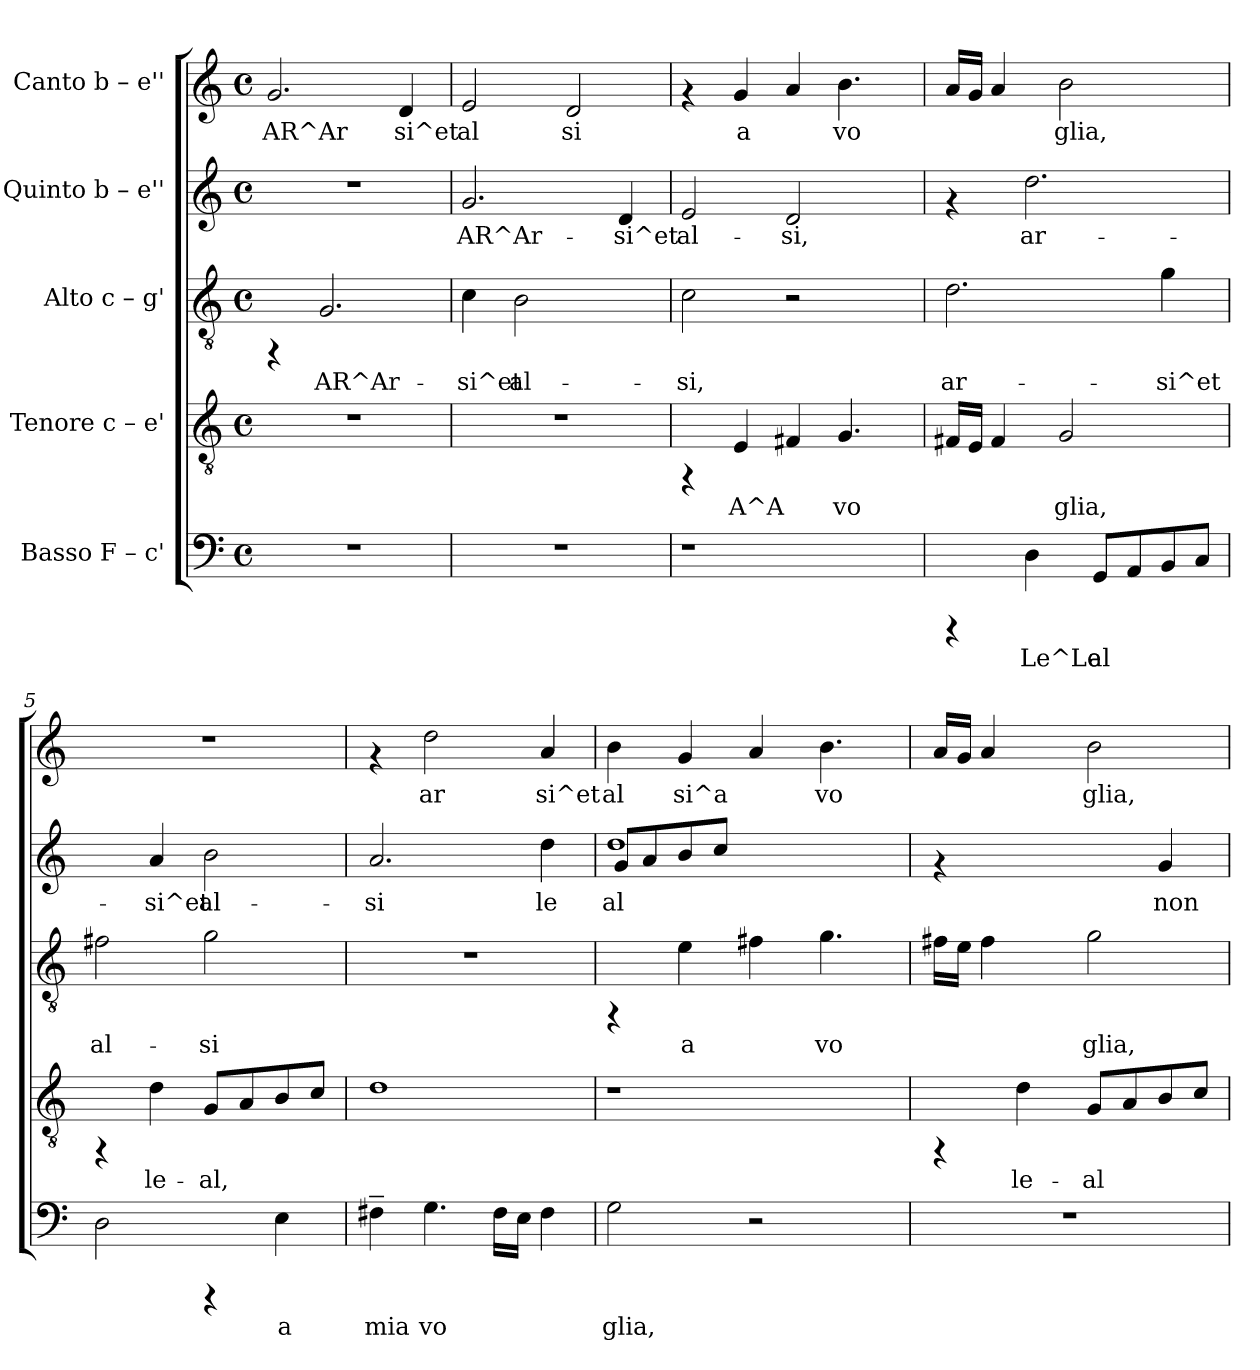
**kern	**text	**kern	**text	**kern	**text	**kern	**text	**kern	**text
*part5	*part5	*part4	*part4	*part3	*part3	*part2	*part2	*part1	*part1
*staff5	*staff5	*staff4	*staff4	*staff3	*staff3	*staff2	*staff2	*staff1	*staff1
*I"Basso  F – c'	*	*I"Tenore  c – e'	*	*I"Alto  c – g'	*	*I"Quinto  b – e''	*	*I"Canto  b – e''	*
!!LO:PB:g=z
*stria5	*	*stria5	*	*stria5	*	*stria5	*	*stria5	*
*clefF4	*	*clefGv2	*	*clefGv2	*	*clefG2	*	*clefG2	*
*k[]	*	*k[]	*	*k[]	*	*k[]	*	*k[]	*
*C:	*	*C:	*	*C:	*	*C:	*	*C:	*
*M4/4	*	*M4/4	*	*M4/4	*	*M4/4	*	*M4/4	*
*met(c)	*	*met(c)	*	*met(c)	*	*met(c)	*	*met(c)	*
=1	=1	=1	=1	=1	=1	=1	=1	=1	=1
!	!	!	!	!	!	!	!	!	!LO:LY:b:rj
1r	.	1r	.	4rFF	.	1r	.	2.g/	AR^Ar
!	!	!	!	!	!LO:LY:b:rj	!	!	!	!
.	.	.	.	2.G/	AR^Ar-	.	.	.	.
!	!	!	!	!	!	!	!	!	!LO:LY:b:rj
.	.	.	.	.	.	.	.	4d/	si^et
=2	=2	=2	=2	=2	=2	=2	=2	=2	=2
!	!	!	!	!	!LO:LY:b:rj	!	!LO:LY:b:rj	!	!LO:LY:b:rj
1r	.	1r	.	4c\	-si^et	2.g/	AR^Ar-	2e/	al
!	!	!	!	!	!LO:LY:b:rj	!	!	!	!
.	.	.	.	2B\	al-	.	.	.	.
!	!	!	!	!	!	!	!	!	!LO:LY:b:rj
.	.	.	.	.	.	.	.	2d/	si
!	!	!	!	!	!	!	!LO:LY:b:rj	!	!
.	.	.	.	4ryy	.	4d/	-si^et	.	.
=3	=3	=3	=3	=3	=3	=3	=3	=3	=3
!	!	!	!	!	!LO:LY:b:rj	!	!LO:LY:b:rj	!	!
1r	.	4rFF	.	2c\	-si,	2e/	al-	4rf	.
!	!	!	!LO:LY:b:rj	!	!	!	!	!	!LO:LY:b:rj
.	.	4E/	A^A	.	.	.	.	4g/	a
!	!	!	!	!	!	!	!LO:LY:b:rj	!	!
.	.	4F#X/	.	2r	.	2d/	-si,	4a/	.
!	!	!	!LO:LY:b:rj	!	!	!	!	!	!LO:LY:b:rj
.	.	4.G/	vo-	.	.	.	.	4.b\	vo
8ryy	.	.	.	8ryy	.	8ryy	.	.	.
=4	=4	=4	=4	=4	=4	=4	=4	=4	=4
!	!	!	!LO:LY:b:rj	!	!LO:LY:b:rj	!	!	!	!LO:LY:b:rj
4rCCC	.	16F#X/L	--	2.d\	ar-	4rf	.	16a/L	.
!	!	!	!LO:LY:b:rj	!	!	!	!	!	!LO:LY:b:rj
.	.	16E/J	--	.	.	.	.	16g/J	.
!	!	!	!LO:LY:b:rj	!	!	!	!	!	!LO:LY:b:rj
.	.	4F#/	--	.	.	.	.	4a/	.
!	!LO:LY:b:rj	!	!	!	!	!	!LO:LY:b:rj	!	!
4D\	Le^Le	.	.	.	.	2.dd\	ar-	.	.
!	!	!	!LO:LY:b:rj	!	!	!	!	!	!LO:LY:b:rj
.	.	2G/	-glia,	.	.	.	.	2b\	glia,
!	!LO:LY:b:rj	!	!	!	!	!	!	!	!
8GG/L	al	.	.	.	.	.	.	.	.
!	!LO:LY:b:rj	!	!	!	!	!	!	!	!
8AA/	.	.	.	.	.	.	.	.	.
!	!LO:LY:b:rj	!	!	!	!LO:LY:b:rj	!	!	!	!
8BB/	.	.	.	4g\	-si^et	.	.	.	.
!	!LO:LY:b:rj	!	!	!	!	!	!	!	!
8C/J	.	8ryy	.	.	.	.	.	8ryy	.
=5	=5	=5	=5	=5	=5	=5	=5	=5	=5
!	!LO:LY:b:rj	!	!	!	!LO:LY:b:rj	!	!	!	!
2D\	.	4rFF	.	2f#X\	al-	4ryy	.	1r	.
!	!	!	!LO:LY:b:rj	!	!	!	!LO:LY:b:rj	!	!
.	.	4d\	le-	.	.	4a/	-si^et	.	.
!	!	!	!LO:LY:b:rj	!	!LO:LY:b:rj	!	!LO:LY:b:rj	!	!
4rCCC	.	8G/L	-al,	2g\	-si	2b\	al-	.	.
!	!	!	!LO:LY:b:rj	!	!	!	!	!	!
.	.	8A/	.	.	.	.	.	.	.
!	!LO:LY:b:rj	!	!LO:LY:b:rj	!	!	!	!	!	!
4E\	a	8B/	.	.	.	.	.	.	.
!	!	!	!LO:LY:b:rj	!	!	!	!	!	!
.	.	8c/J	.	.	.	.	.	.	.
!!LO:LB:g=z
=6	=6	=6	=6	=6	=6	=6	=6	=6	=6
!	!LO:LY:b:rj	!	!LO:LY:b:rj	!	!	!	!LO:LY:b:rj	!	!
4F#X~>\	mia	1d	.	1r	.	2.a/	-si	4rf	.
!	!LO:LY:b:rj	!	!	!	!	!	!	!	!LO:LY:b:rj
4.G\	vo	.	.	.	.	.	.	2dd\	ar
!	!LO:LY:b:rj	!	!	!	!	!	!	!	!
16F#\L	.	.	.	.	.	.	.	.	.
!	!LO:LY:b:rj	!	!	!	!	!	!	!	!
16E\J	.	.	.	.	.	.	.	.	.
!	!LO:LY:b:rj	!	!	!	!	!	!LO:LY:b:rj	!	!LO:LY:b:rj
4F#\	.	.	.	.	.	4dd\	le	4a/	si^et
=7	=7	=7	=7	=7	=7	=7	=7	=7	=7
!	!LO:LY:b:rj	!	!	!	!	!	!LO:LY:b:rj	!	!LO:LY:b:rj
*	*	*	*	*	*	*^	*	*	*
2G\	glia,	1r	.	4rFF	.	1dd	8g/L	al	4b\	al
!	!	!	!	!	!	!	!	!LO:LY:b:rj	!	!
.	.	.	.	.	.	.	8a/	.	.	.
!	!	!	!	!	!LO:LY:b:rj	!	!	!LO:LY:b:rj	!	!LO:LY:b:rj
.	.	.	.	4e\	a	.	8b/	.	4g/	si^a
!	!	!	!	!	!	!	!	!LO:LY:b:rj	!	!
.	.	.	.	.	.	.	8cc/J	.	.	.
2r	.	.	.	4f#X\	.	.	8ryy	.	4a/	.
.	.	.	.	.	.	.	2ryy	.	.	.
!	!	!	!	!	!LO:LY:b:rj	!	!	!	!	!LO:LY:b:rj
.	.	.	.	4.g\	vo	.	.	.	4.b\	vo
8ryy	.	8ryy	.	.	.	8ryy	.	.	.	.
*	*	*	*	*	*	*v	*v	*	*	*
=8	=8	=8	=8	=8	=8	=8	=8	=8	=8
!	!	!	!	!	!LO:LY:b:rj	!	!	!	!LO:LY:b:rj
1r	.	4rFF	.	16f#X\L	.	4rf	.	16a/L	.
!	!	!	!	!	!LO:LY:b:rj	!	!	!	!LO:LY:b:rj
.	.	.	.	16e\J	.	.	.	16g/J	.
!	!	!	!	!	!LO:LY:b:rj	!	!	!	!LO:LY:b:rj
.	.	.	.	4f#\	.	.	.	4a/	.
!	!	!	!LO:LY:b:rj	!	!	!	!	!	!
.	.	4d\	le-	.	.	2ryy	.	.	.
.	.	.	.	8ryy	.	.	.	8ryy	.
!	!	!	!LO:LY:b:rj	!	!LO:LY:b:rj	!	!	!	!LO:LY:b:rj
.	.	8G/L	-al	2g\	glia,	.	.	2b\	glia,
!	!	!	!LO:LY:b:rj	!	!	!	!	!	!
.	.	8A/	.	.	.	.	.	.	.
!	!	!	!LO:LY:b:rj	!	!	!	!LO:LY:b:rj	!	!
.	.	8B/	.	.	.	4g/	non	.	.
!	!	!	!LO:LY:b:rj	!	!	!	!	!	!
.	.	8c/J	.	.	.	.	.	.	.
=	=	=	=	=	=	=	=	=	=
*-	*-	*-	*-	*-	*-	*-	*-	*-	*-
